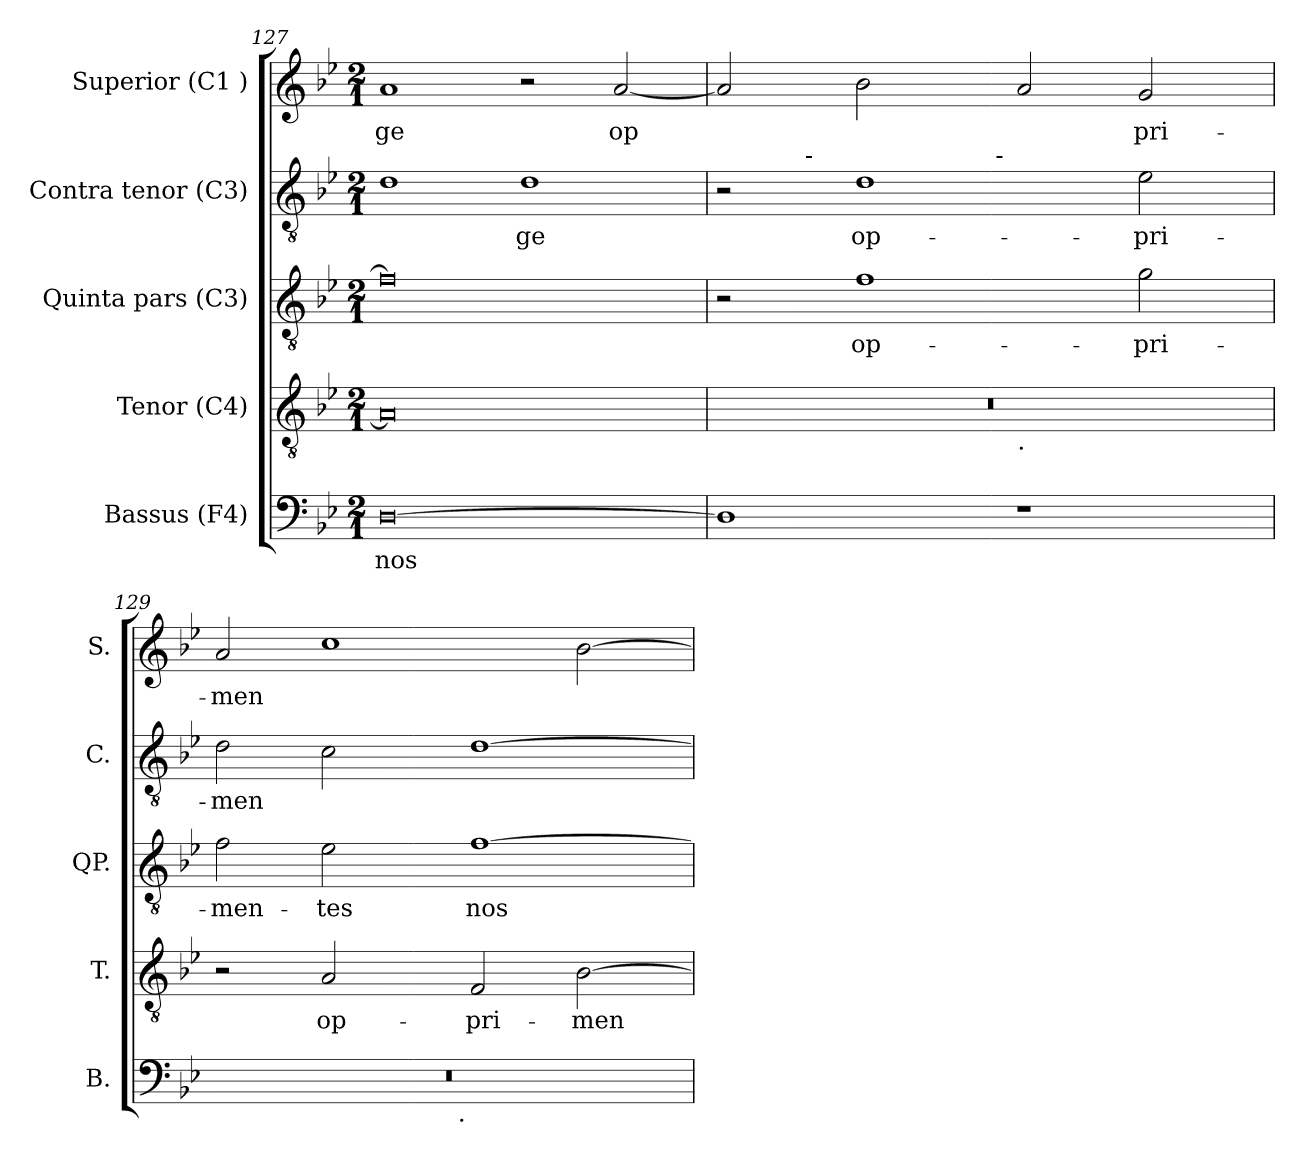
**kern	**text	**kern	**text	**kern	**text	**kern	**text	**kern	**text
*part5	*part5	*part4	*part4	*part3	*part3	*part2	*part2	*part1	*part1
*staff5	*staff5	*staff4	*staff4	*staff3	*staff3	*staff2	*staff2	*staff1	*staff1
*I"Bassus (F4)	*	*I"Tenor (C4)	*	*I"Quinta pars (C3)	*	*I"Contra tenor (C3)	*	*I"Superior (C1 )	*
*I'B.	*	*I'T.	*	*I'QP.	*	*I'C.	*	*I'S.	*
*clefF4	*	*clefGv2	*	*clefGv2	*	*clefGv2	*	*clefG2	*
*k[b-e-]	*	*k[b-e-]	*	*k[b-e-]	*	*k[b-e-]	*	*k[b-e-]	*
*B-:	*	*B-:	*	*B-:	*	*B-:	*	*B-:	*
*M2/1	*	*M2/1	*	*M2/1	*	*M2/1	*	*M2/1	*
=127	=127	=127	=127	=127	=127	=127	=127	=127	=127
!	!LO:LY:b:rj	!	!LO:LY:b:rj	!	!LO:LY:b:rj	!	!LO:LY:b:rj	!	!LO:LY:b:rj
[>0D	nos	0A]	.	0f]	.	1d	--	1a	-ge
!	!	!	!	!	!	!	!LO:LY:b:rj	!	!
.	.	.	.	.	.	1d	-ge	2r	.
!	!	!	!	!	!	!	!	!	!LO:LY:b:rj
.	.	.	.	.	.	.	.	[>2a/	op-
!!LO:PB:g=z
=128	=128	=128	=128	=128	=128	=128	=128	=128	=128
!	!LO:LY:b:rj	!	!	!	!	!	!	!	!LO:LY:b:rj
*	*	*^	*	*	*	*^	*	*	*
*	*	*	*	*	*	*	*	*^	*	*	*
1D]	.	0r	1ryy	.	2r	.	2r	4ryy	2ryy	.	2a/]	--
.	.	.	.	.	.	.	.	16ryy	.	.	.	.
!	!	!	!	!	!	!	!	!LO:TX:a:t=-	!	!	!	!
.	.	.	.	.	.	.	.	1ryy	.	.	.	.
!	!	!	!	!	!	!LO:LY:b:rj	!	!	!	!LO:LY:b:rj	!	!LO:LY:b:rj
.	.	.	.	.	1f	op-	1d	.	4ryy	op-	2b-\	--
.	.	.	.	.	.	.	.	.	8ryy	.	.	.
.	.	.	.	.	.	.	.	.	16ryy	.	.	.
.	.	.	.	.	.	.	.	.	64ryy	.	.	.
!	!	!	!	!	!	!	!	!	!LO:TX:a:t=-	!	!	!
.	.	.	.	.	.	.	.	.	1ryy	.	.	.
!	!	!	!LO:TX:b:t=.	!	!	!	!	!	!	!	!	!
!	!	!	!	!	!	!	!	!	!	!	!	!LO:LY:b:rj
1r	.	.	1ryy	.	.	.	.	.	.	.	2a/	--
.	.	.	.	.	.	.	.	2ryy	.	.	.	.
!	!	!	!	!	!	!LO:LY:b:rj	!	!	!	!LO:LY:b:rj	!	!LO:LY:b:rj
.	.	.	.	.	2g\	-pri-	2e-\	.	.	-pri-	2g/	-pri-
.	.	.	.	.	.	.	.	8.ryy	.	.	.	.
.	.	.	.	.	.	.	.	.	32.ryy	.	.	.
=129	=129	=129	=129	=129	=129	=129	=129	=129	=129	=129	=129	=129
!	!	!	!	!	!	!LO:LY:b:rj	!	!	!	!LO:LY:b:rj	!	!LO:LY:b:rj
*^	*	*v	*v	*	*	*	*v	*v	*v	*	*	*
0r	2ryy	.	2r	.	2f\	-men-	2d\	-men-	2a/	-men-
!	!	!	!	!LO:LY:b:rj	!	!LO:LY:b:rj	!	!LO:LY:b:rj	!	!LO:LY:b:rj
.	4ryy	.	2A/	op-	2e-\	-tes	2c\	--	1cc	--
.	8...ryy	.	.	.	.	.	.	.	.	.
!	!LO:TX:b:t=.	!	!	!	!	!	!	!	!	!
.	1ryy	.	.	.	.	.	.	.	.	.
!	!	!	!	!LO:LY:b:rj	!	!LO:LY:b:rj	!	!LO:LY:b:rj	!	!
.	.	.	2F/	-pri-	[>1f	nos	[>1d	--	.	.
!	!	!	!	!LO:LY:b:rj	!	!	!	!	!	!LO:LY:b:rj
.	.	.	[>2B-\	-men-	.	.	.	.	[>2b-\	--
.	64ryy	.	.	.	.	.	.	.	.	.
*v	*v	*	*	*	*	*	*	*	*	*
=	=	=	=	=	=	=	=	=	=
*-	*-	*-	*-	*-	*-	*-	*-	*-	*-
